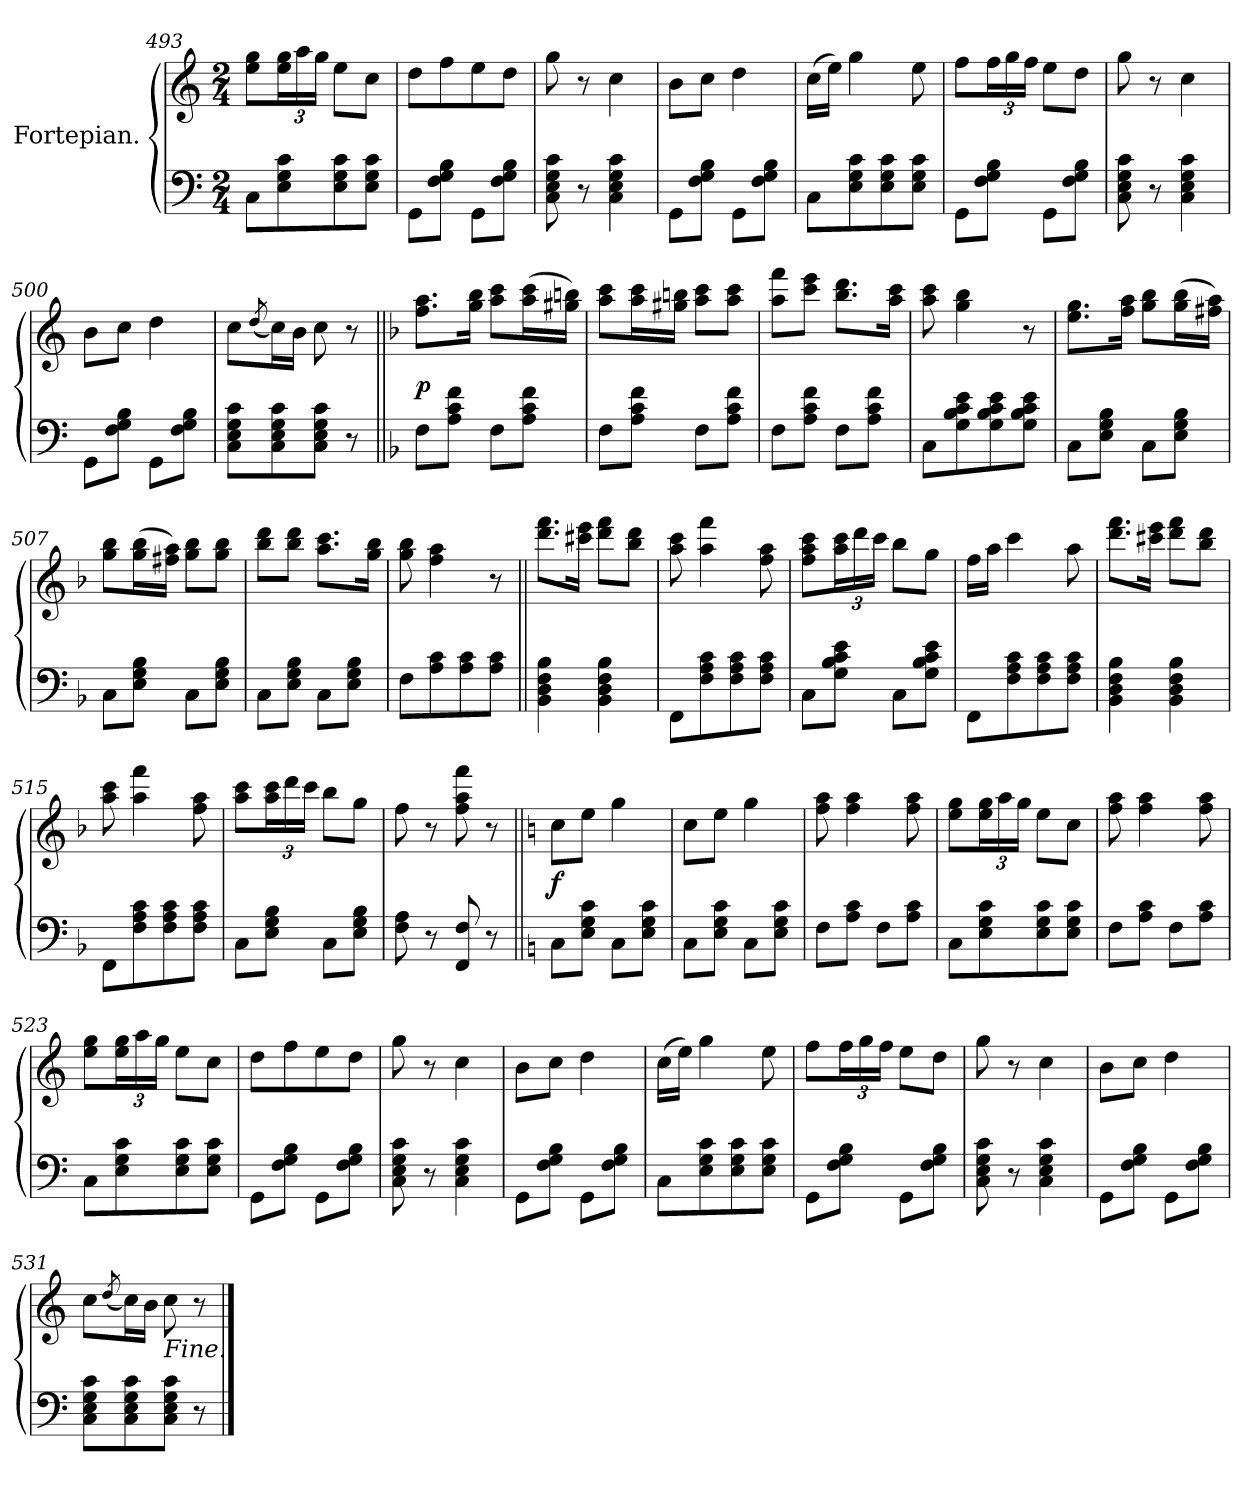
**kern	**kern	**dynam
*part1	*part1	*part1
*staff2	*staff1	*staff1/2
*I"Fortepian.	*	*
*clefF4	*clefG2	*
*k[]	*k[]	*
*M2/4	*M2/4	*
=493	=493	=493
8C\L	8ee\ 8gg\L	.
8E\ 8G\ 8c\	24ee\ 24gg\L	.
.	24aa\	.
.	24gg\JJ	.
8E\ 8G\ 8c\	8ee\L	.
8E\ 8G\ 8c\J	8cc\J	.
=494	=494	=494
8GG\L	8dd\L	.
8F\ 8G\ 8B\J	8ff\	.
8GG\L	8ee\	.
8F\ 8G\ 8B\J	8dd\J	.
=495	=495	=495
8C\ 8E\ 8G\ 8c\	8gg\	.
8r	8r	.
4C\ 4E\ 4G\ 4c\	4cc\	.
=496	=496	=496
8GG\L	8b\L	.
8F\ 8G\ 8B\J	8cc\J	.
8GG\L	4dd\	.
8F\ 8G\ 8B\J	.	.
=497	=497	=497
8C\L	(16cc\LL	.
.	16ee\JJ)	.
8E\ 8G\ 8c\	4gg\	.
8E\ 8G\ 8c\	.	.
8E\ 8G\ 8c\J	8ee\	.
=498	=498	=498
8GG\L	8ff\L	.
8F\ 8G\ 8B\J	24ff\L	.
.	24gg\	.
.	24ff\JJ	.
8GG\L	8ee\L	.
8F\ 8G\ 8B\J	8dd\J	.
=499	=499	=499
8C\ 8E\ 8G\ 8c\	8gg\	.
8r	8r	.
4C\ 4E\ 4G\ 4c\	4cc\	.
=500	=500	=500
8GG\L	8b\L	.
8F\ 8G\ 8B\J	8cc\J	.
8GG\L	4dd\	.
8F\ 8G\ 8B\J	.	.
=501	=501	=501
8C\ 8E\ 8G\ 8c\L	8cc\L	.
.	(8qdd/	.
8C\ 8E\ 8G\ 8c\	16cc\L)	.
.	16b\JJ	.
8C\ 8E\ 8G\ 8c\J	8cc\	.
8r	8r	.
=502||	=502||	=502||
*k[b-]	*k[b-]	*
8F\L	8.ff\ 8.aa\L	p
8A\ 8c\ 8f\J	.	.
.	16gg\ 16bb-\Jk	.
8F\L	8aa\ 8ccc\L	.
8A\ 8c\ 8f\J	(16aa\ 16ccc\L	.
.	16gg#X\ 16bbn\JJ)	.
=503	=503	=503
8F\L	8aa\ 8ccc\L	.
8A\ 8c\ 8f\J	16aa\ 16ccc\L	.
.	16gg#X\ 16bbn\JJ	.
8F\L	8aa\ 8ccc\L	.
8A\ 8c\ 8f\J	8aa\ 8ccc\J	.
=504	=504	=504
8F\L	8aa\ 8fff\L	.
8A\ 8c\ 8f\J	8ccc\ 8eee\J	.
8F\L	8.bb-\ 8.ddd\L	.
8A\ 8c\ 8f\J	.	.
.	16aa\ 16ccc\Jk	.
=505	=505	=505
8C\L	8aa\ 8ccc\	.
8G\ 8B-\ 8c\ 8e\	4gg\ 4bb-\	.
8G\ 8B-\ 8c\ 8e\	.	.
8G\ 8B-\ 8c\ 8e\J	8r	.
=506	=506	=506
8C\L	8.ee\ 8.gg\L	.
8E\ 8G\ 8B-\J	.	.
.	16ff\ 16aa\Jk	.
8C\L	8gg\ 8bb-\L	.
8E\ 8G\ 8B-\J	(16gg\ 16bb-\L	.
.	16ff#X\ 16aa\JJ)	.
=507	=507	=507
8C\L	8gg\ 8bb-\L	.
8E\ 8G\ 8B-\J	(16gg\ 16bb-\L	.
.	16ff#X\ 16aa\JJ)	.
8C\L	8gg\ 8bb-\L	.
8E\ 8G\ 8B-\J	8gg\ 8bb-\J	.
=508	=508	=508
8C\L	8bb-\ 8ddd\L	.
8E\ 8G\ 8B-\J	8bb-\ 8ddd\J	.
8C\L	8.aa\ 8.ccc\L	.
8E\ 8G\ 8B-\J	.	.
.	16gg\ 16bb-\Jk	.
=509	=509	=509
8F\L	8gg\ 8bb-\	.
8A\ 8c\	4ff\ 4aa\	.
8A\ 8c\	.	.
8A\ 8c\J	8r	.
=510||	=510||	=510||
4BB-\ 4D\ 4F\ 4B-\	8.ddd\ 8.fff\L	.
.	16ccc#X\ 16eee\Jk	.
4BB-\ 4D\ 4F\ 4B-\	8ddd\ 8fff\L	.
.	8bb-\ 8ddd\J	.
=511	=511	=511
8FF\L	8aa\ 8ccc\	.
8F\ 8A\ 8c\	4aa\ 4fff\	.
8F\ 8A\ 8c\	.	.
8F\ 8A\ 8c\J	8ff\ 8aa\	.
=512	=512	=512
8C\L	8ff\ 8aa\ 8ccc\L	.
8G\ 8B-\ 8c\ 8e\J	24aa\ 24ccc\L	.
.	24ddd\	.
.	24ccc\JJ	.
8C\L	8bb-\L	.
8G\ 8B-\ 8c\ 8e\J	8gg\J	.
=513	=513	=513
8FF\L	16ff\LL	.
.	16aa\JJ	.
8F\ 8A\ 8c\	4ccc\	.
8F\ 8A\ 8c\	.	.
8F\ 8A\ 8c\J	8aa\	.
=514	=514	=514
4BB-\ 4D\ 4F\ 4B-\	8.ddd\ 8.fff\L	.
.	16ccc#X\ 16eee\Jk	.
4BB-\ 4D\ 4F\ 4B-\	8ddd\ 8fff\L	.
.	8bb-\ 8ddd\J	.
=515	=515	=515
8FF\L	8aa\ 8ccc\	.
8F\ 8A\ 8c\	4aa\ 4fff\	.
8F\ 8A\ 8c\	.	.
8F\ 8A\ 8c\J	8ff\ 8aa\	.
=516	=516	=516
8C\L	8aa\ 8ccc\L	.
8E\ 8G\ 8B-\J	24aa\ 24ccc\L	.
.	24ddd\	.
.	24ccc\JJ	.
8C\L	8bb-\L	.
8E\ 8G\ 8B-\J	8gg\J	.
=517	=517	=517
8F\ 8A\	8ff\	.
8r	8r	.
8FF/ 8F/	8ff\ 8aa\ 8fff\	.
8r	8r	.
=518||	=518||	=518||
*k[]	*k[]	*
8C\L	8cc\L	f
8E\ 8G\ 8c\J	8ee\J	.
8C\L	4gg\	.
8E\ 8G\ 8c\J	.	.
=519	=519	=519
8C\L	8cc\L	.
8E\ 8G\ 8c\J	8ee\J	.
8C\L	4gg\	.
8E\ 8G\ 8c\J	.	.
=520	=520	=520
8F\L	8ff\ 8aa\	.
8A\ 8c\J	4ff\ 4aa\	.
8F\L	.	.
8A\ 8c\J	8ff\ 8aa\	.
=521	=521	=521
8C\L	8ee\ 8gg\L	.
8E\ 8G\ 8c\	24ee\ 24gg\L	.
.	24aa\	.
.	24gg\JJ	.
8E\ 8G\ 8c\	8ee\L	.
8E\ 8G\ 8c\J	8cc\J	.
=522	=522	=522
8F\L	8ff\ 8aa\	.
8A\ 8c\J	4ff\ 4aa\	.
8F\L	.	.
8A\ 8c\J	8ff\ 8aa\	.
=523	=523	=523
8C\L	8ee\ 8gg\L	.
8E\ 8G\ 8c\	24ee\ 24gg\L	.
.	24aa\	.
.	24gg\JJ	.
8E\ 8G\ 8c\	8ee\L	.
8E\ 8G\ 8c\J	8cc\J	.
=524	=524	=524
8GG\L	8dd\L	.
8F\ 8G\ 8B\J	8ff\	.
8GG\L	8ee\	.
8F\ 8G\ 8B\J	8dd\J	.
=525	=525	=525
8C\ 8E\ 8G\ 8c\	8gg\	.
8r	8r	.
4C\ 4E\ 4G\ 4c\	4cc\	.
=526	=526	=526
8GG\L	8b\L	.
8F\ 8G\ 8B\J	8cc\J	.
8GG\L	4dd\	.
8F\ 8G\ 8B\J	.	.
=527	=527	=527
8C\L	(16cc\LL	.
.	16ee\JJ)	.
8E\ 8G\ 8c\	4gg\	.
8E\ 8G\ 8c\	.	.
8E\ 8G\ 8c\J	8ee\	.
=528	=528	=528
8GG\L	8ff\L	.
8F\ 8G\ 8B\J	24ff\L	.
.	24gg\	.
.	24ff\JJ	.
8GG\L	8ee\L	.
8F\ 8G\ 8B\J	8dd\J	.
=529	=529	=529
8C\ 8E\ 8G\ 8c\	8gg\	.
8r	8r	.
4C\ 4E\ 4G\ 4c\	4cc\	.
=530	=530	=530
8GG\L	8b\L	.
8F\ 8G\ 8B\J	8cc\J	.
8GG\L	4dd\	.
8F\ 8G\ 8B\J	.	.
=531	=531	=531
8C\ 8E\ 8G\ 8c\L	8cc\L	.
.	(8qdd/	.
8C\ 8E\ 8G\ 8c\	16cc\L)	.
.	16b\JJ	.
!	!LO:TX:b:i:t=Fine.	!
8C\ 8E\ 8G\ 8c\J	8cc\	.
8r	8r	.
==	==	==
*-	*-	*-
